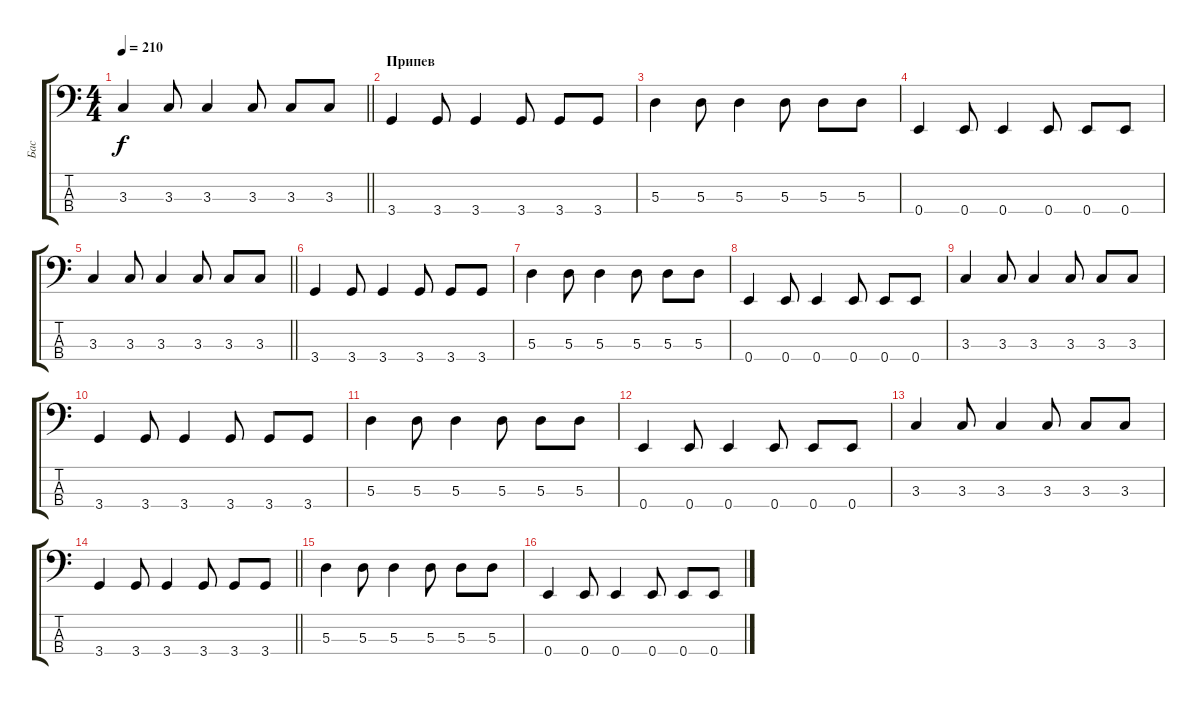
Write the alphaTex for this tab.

\track ("Бас" "Бас") {instrument electricbassfinger}
\staff {score tabs}
\tuning (G2 D2 A1 E1) {hide}
\ts (4 4)
\tempo 210
\clef f4
\barLineRight lightlight
\ks c
3.3.4{dy f} 3.3.8 3.3.4 3.3.8 3.3.8 3.3.8 |
\section ("" "Припев")
3.4.4 3.4.8 3.4.4 3.4.8 3.4.8 3.4.8 |
5.3.4 5.3.8 5.3.4 5.3.8 5.3.8 5.3.8 |
0.4.4 0.4.8 0.4.4 0.4.8 0.4.8 0.4.8 |
\barLineRight lightlight
3.3.4 3.3.8 3.3.4 3.3.8 3.3.8 3.3.8 |
3.4.4 3.4.8 3.4.4 3.4.8 3.4.8 3.4.8 |
5.3.4 5.3.8 5.3.4 5.3.8 5.3.8 5.3.8 |
0.4.4 0.4.8 0.4.4 0.4.8 0.4.8 0.4.8 |
3.3.4 3.3.8 3.3.4 3.3.8 3.3.8 3.3.8 |
3.4.4 3.4.8 3.4.4 3.4.8 3.4.8 3.4.8 |
5.3.4 5.3.8 5.3.4 5.3.8 5.3.8 5.3.8 |
0.4.4 0.4.8 0.4.4 0.4.8 0.4.8 0.4.8 |
3.3.4 3.3.8 3.3.4 3.3.8 3.3.8 3.3.8 |
\barLineRight lightlight
3.4.4 3.4.8 3.4.4 3.4.8 3.4.8 3.4.8 |
5.3.4 5.3.8 5.3.4 5.3.8 5.3.8 5.3.8 |
0.4.4 0.4.8 0.4.4 0.4.8 0.4.8 0.4.8
